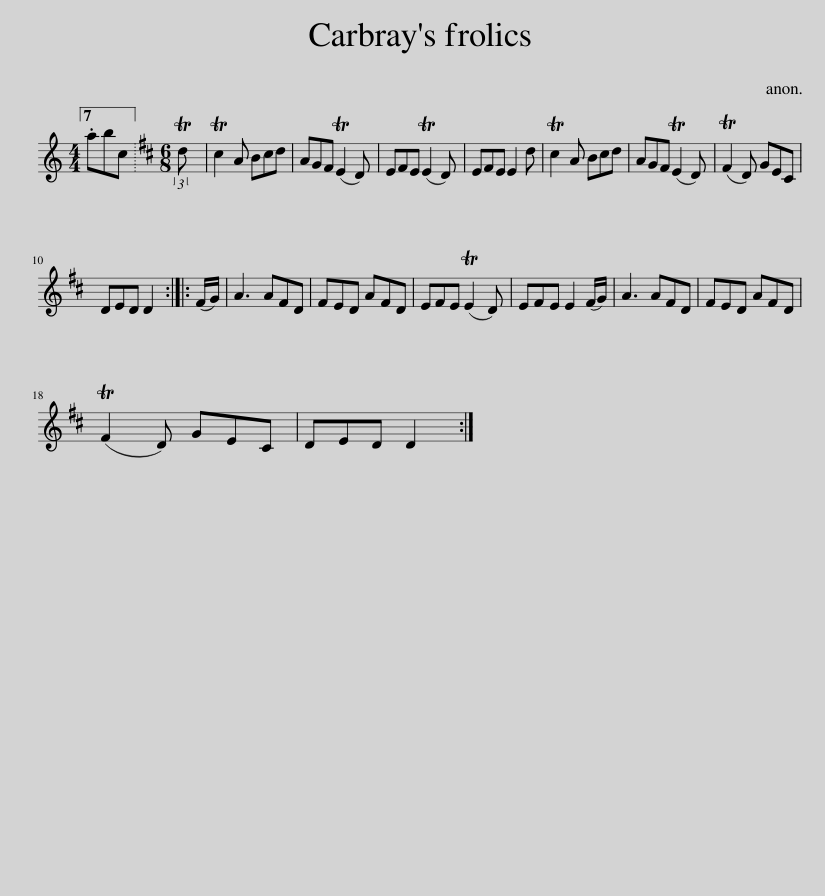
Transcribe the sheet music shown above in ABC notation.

X:1
L:1/8
M:4/4
I:linebreak $
K:C
V:1 treble
V:1
 .abc ||[K:D][M:6/8] (3:2:1Td x/12 | Tc2 A Bcd | AGF (TE2 D) | EFE (TE2 D) | %5
 EFE E2 d | Tc2 A Bcd | AGF (TE2 D) | (TF2 D) GEC |$ DED D2 :: %10
 (F/G/) | A3 AFD | FED AFD | EFE (TE2 D) | EFE E2 (F/G/) | %15
 A3 AFD | FED AFD |$ (TF2 D) GEC | DED D2 :| %19
